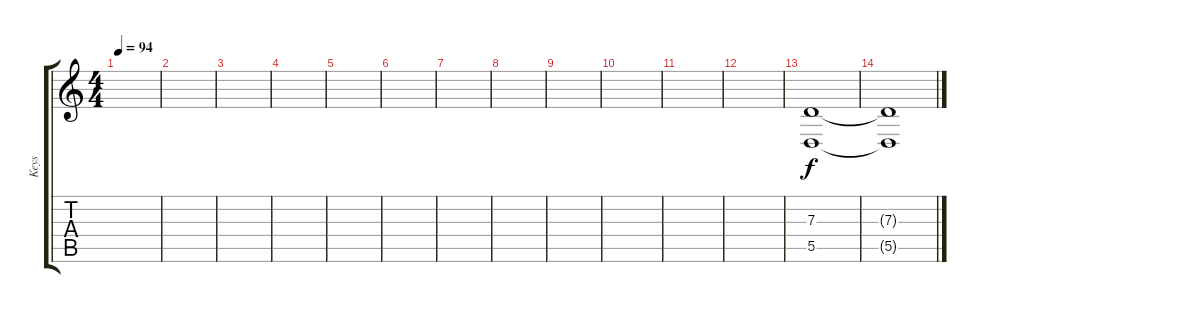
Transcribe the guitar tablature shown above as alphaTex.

\track ("Keys" "Keys") {instrument synthstrings2}
\staff {score tabs}
\tuning (E4 B3 G3 D3 A2 E2) {hide}
\ts (4 4)
\tempo 94
\clef g2
\ks c
|
|
|
|
|
|
|
|
|
|
|
|
(7.3 5.5).1 |
(7.3{t} 5.5{t}).1
